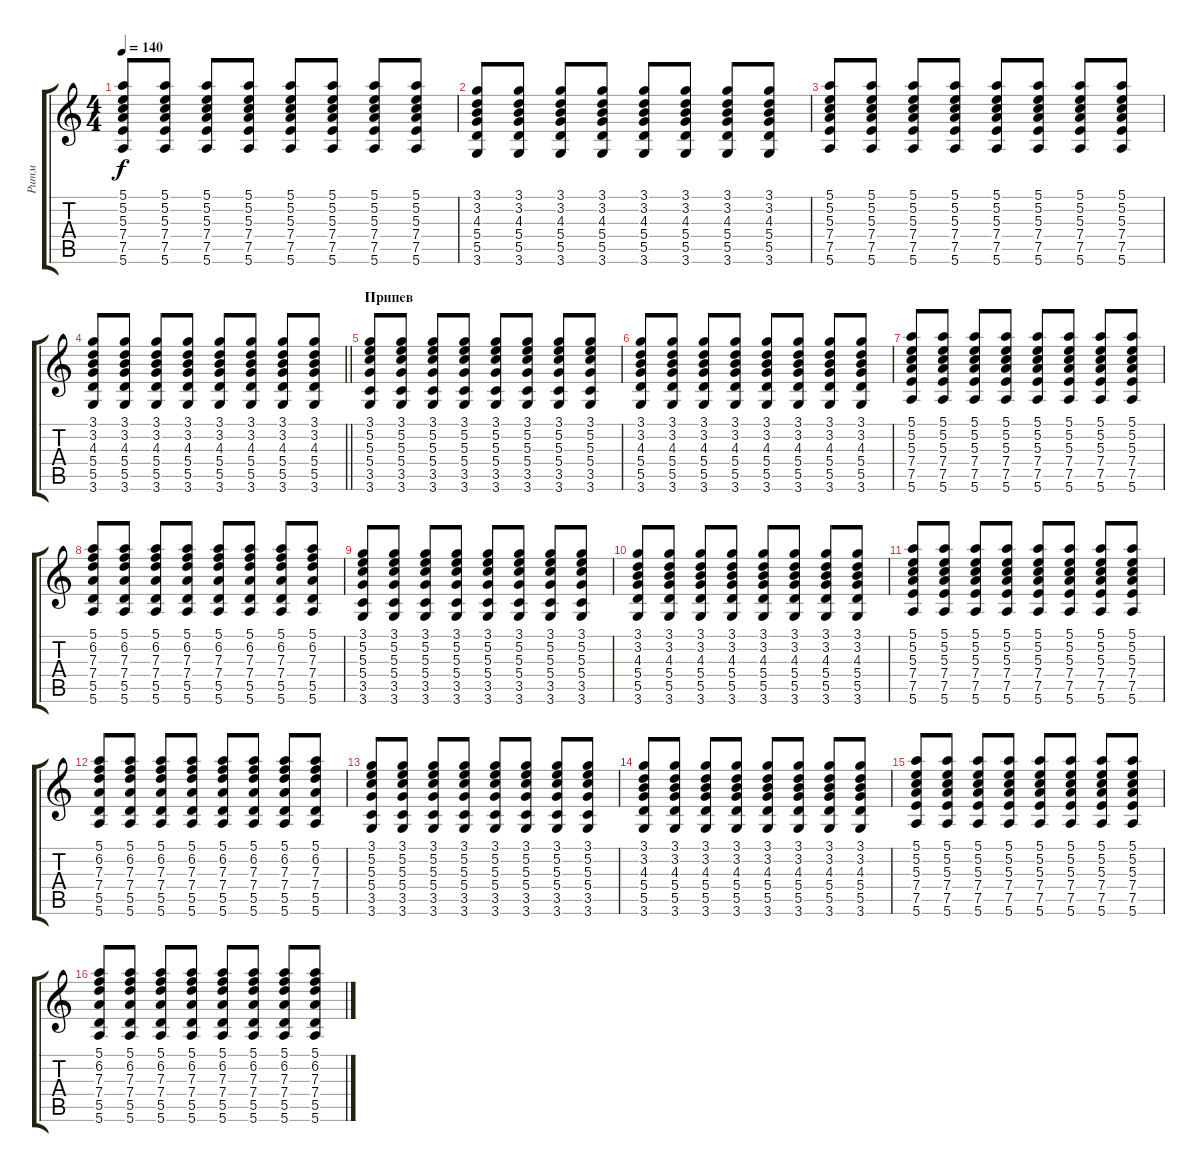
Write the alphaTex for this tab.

\track ("Ритм" "Ритм") {solo instrument acousticguitarsteel}
\staff {score tabs}
\tuning (E4 B3 G3 D3 A2 E2) {hide}
\ts (4 4)
\tempo 140
\clef g2
\ks c
(5.1 5.2 5.3 7.4 7.5 5.6).8{dy f} (5.1 5.2 5.3 7.4 7.5 5.6).8 (5.1 5.2 5.3 7.4 7.5 5.6).8 (5.1 5.2 5.3 7.4 7.5 5.6).8 (5.1 5.2 5.3 7.4 7.5 5.6).8 (5.1 5.2 5.3 7.4 7.5 5.6).8 (5.1 5.2 5.3 7.4 7.5 5.6).8 (5.1 5.2 5.3 7.4 7.5 5.6).8 |
(3.1 3.2 4.3 5.4 5.5 3.6).8 (3.1 3.2 4.3 5.4 5.5 3.6).8 (3.1 3.2 4.3 5.4 5.5 3.6).8 (3.1 3.2 4.3 5.4 5.5 3.6).8 (3.1 3.2 4.3 5.4 5.5 3.6).8 (3.1 3.2 4.3 5.4 5.5 3.6).8 (3.1 3.2 4.3 5.4 5.5 3.6).8 (3.1 3.2 4.3 5.4 5.5 3.6).8 |
(5.1 5.2 5.3 7.4 7.5 5.6).8 (5.1 5.2 5.3 7.4 7.5 5.6).8 (5.1 5.2 5.3 7.4 7.5 5.6).8 (5.1 5.2 5.3 7.4 7.5 5.6).8 (5.1 5.2 5.3 7.4 7.5 5.6).8 (5.1 5.2 5.3 7.4 7.5 5.6).8 (5.1 5.2 5.3 7.4 7.5 5.6).8 (5.1 5.2 5.3 7.4 7.5 5.6).8 |
\barLineRight lightlight
(3.1 3.2 4.3 5.4 5.5 3.6).8 (3.1 3.2 4.3 5.4 5.5 3.6).8 (3.1 3.2 4.3 5.4 5.5 3.6).8 (3.1 3.2 4.3 5.4 5.5 3.6).8 (3.1 3.2 4.3 5.4 5.5 3.6).8 (3.1 3.2 4.3 5.4 5.5 3.6).8 (3.1 3.2 4.3 5.4 5.5 3.6).8 (3.1 3.2 4.3 5.4 5.5 3.6).8 |
\section ("" "Припев")
(3.1 5.2 5.3 5.4 3.5 3.6).8 (3.1 5.2 5.3 5.4 3.5 3.6).8 (3.1 5.2 5.3 5.4 3.5 3.6).8 (3.1 5.2 5.3 5.4 3.5 3.6).8 (3.1 5.2 5.3 5.4 3.5 3.6).8 (3.1 5.2 5.3 5.4 3.5 3.6).8 (3.1 5.2 5.3 5.4 3.5 3.6).8 (3.1 5.2 5.3 5.4 3.5 3.6).8 |
(3.1 3.2 4.3 5.4 5.5 3.6).8 (3.1 3.2 4.3 5.4 5.5 3.6).8 (3.1 3.2 4.3 5.4 5.5 3.6).8 (3.1 3.2 4.3 5.4 5.5 3.6).8 (3.1 3.2 4.3 5.4 5.5 3.6).8 (3.1 3.2 4.3 5.4 5.5 3.6).8 (3.1 3.2 4.3 5.4 5.5 3.6).8 (3.1 3.2 4.3 5.4 5.5 3.6).8 |
(5.1 5.2 5.3 7.4 7.5 5.6).8 (5.1 5.2 5.3 7.4 7.5 5.6).8 (5.1 5.2 5.3 7.4 7.5 5.6).8 (5.1 5.2 5.3 7.4 7.5 5.6).8 (5.1 5.2 5.3 7.4 7.5 5.6).8 (5.1 5.2 5.3 7.4 7.5 5.6).8 (5.1 5.2 5.3 7.4 7.5 5.6).8 (5.1 5.2 5.3 7.4 7.5 5.6).8 |
(5.1 6.2 7.3 7.4 5.5 5.6).8 (5.1 6.2 7.3 7.4 5.5 5.6).8 (5.1 6.2 7.3 7.4 5.5 5.6).8 (5.1 6.2 7.3 7.4 5.5 5.6).8 (5.1 6.2 7.3 7.4 5.5 5.6).8 (5.1 6.2 7.3 7.4 5.5 5.6).8 (5.1 6.2 7.3 7.4 5.5 5.6).8 (5.1 6.2 7.3 7.4 5.5 5.6).8 |
(3.1 5.2 5.3 5.4 3.5 3.6).8 (3.1 5.2 5.3 5.4 3.5 3.6).8 (3.1 5.2 5.3 5.4 3.5 3.6).8 (3.1 5.2 5.3 5.4 3.5 3.6).8 (3.1 5.2 5.3 5.4 3.5 3.6).8 (3.1 5.2 5.3 5.4 3.5 3.6).8 (3.1 5.2 5.3 5.4 3.5 3.6).8 (3.1 5.2 5.3 5.4 3.5 3.6).8 |
(3.1 3.2 4.3 5.4 5.5 3.6).8 (3.1 3.2 4.3 5.4 5.5 3.6).8 (3.1 3.2 4.3 5.4 5.5 3.6).8 (3.1 3.2 4.3 5.4 5.5 3.6).8 (3.1 3.2 4.3 5.4 5.5 3.6).8 (3.1 3.2 4.3 5.4 5.5 3.6).8 (3.1 3.2 4.3 5.4 5.5 3.6).8 (3.1 3.2 4.3 5.4 5.5 3.6).8 |
(5.1 5.2 5.3 7.4 7.5 5.6).8 (5.1 5.2 5.3 7.4 7.5 5.6).8 (5.1 5.2 5.3 7.4 7.5 5.6).8 (5.1 5.2 5.3 7.4 7.5 5.6).8 (5.1 5.2 5.3 7.4 7.5 5.6).8 (5.1 5.2 5.3 7.4 7.5 5.6).8 (5.1 5.2 5.3 7.4 7.5 5.6).8 (5.1 5.2 5.3 7.4 7.5 5.6).8 |
(5.1 6.2 7.3 7.4 5.5 5.6).8 (5.1 6.2 7.3 7.4 5.5 5.6).8 (5.1 6.2 7.3 7.4 5.5 5.6).8 (5.1 6.2 7.3 7.4 5.5 5.6).8 (5.1 6.2 7.3 7.4 5.5 5.6).8 (5.1 6.2 7.3 7.4 5.5 5.6).8 (5.1 6.2 7.3 7.4 5.5 5.6).8 (5.1 6.2 7.3 7.4 5.5 5.6).8 |
(3.1 5.2 5.3 5.4 3.5 3.6).8 (3.1 5.2 5.3 5.4 3.5 3.6).8 (3.1 5.2 5.3 5.4 3.5 3.6).8 (3.1 5.2 5.3 5.4 3.5 3.6).8 (3.1 5.2 5.3 5.4 3.5 3.6).8 (3.1 5.2 5.3 5.4 3.5 3.6).8 (3.1 5.2 5.3 5.4 3.5 3.6).8 (3.1 5.2 5.3 5.4 3.5 3.6).8 |
(3.1 3.2 4.3 5.4 5.5 3.6).8 (3.1 3.2 4.3 5.4 5.5 3.6).8 (3.1 3.2 4.3 5.4 5.5 3.6).8 (3.1 3.2 4.3 5.4 5.5 3.6).8 (3.1 3.2 4.3 5.4 5.5 3.6).8 (3.1 3.2 4.3 5.4 5.5 3.6).8 (3.1 3.2 4.3 5.4 5.5 3.6).8 (3.1 3.2 4.3 5.4 5.5 3.6).8 |
(5.1 5.2 5.3 7.4 7.5 5.6).8 (5.1 5.2 5.3 7.4 7.5 5.6).8 (5.1 5.2 5.3 7.4 7.5 5.6).8 (5.1 5.2 5.3 7.4 7.5 5.6).8 (5.1 5.2 5.3 7.4 7.5 5.6).8 (5.1 5.2 5.3 7.4 7.5 5.6).8 (5.1 5.2 5.3 7.4 7.5 5.6).8 (5.1 5.2 5.3 7.4 7.5 5.6).8 |
(5.1 6.2 7.3 7.4 5.5 5.6).8 (5.1 6.2 7.3 7.4 5.5 5.6).8 (5.1 6.2 7.3 7.4 5.5 5.6).8 (5.1 6.2 7.3 7.4 5.5 5.6).8 (5.1 6.2 7.3 7.4 5.5 5.6).8 (5.1 6.2 7.3 7.4 5.5 5.6).8 (5.1 6.2 7.3 7.4 5.5 5.6).8 (5.1 6.2 7.3 7.4 5.5 5.6).8
